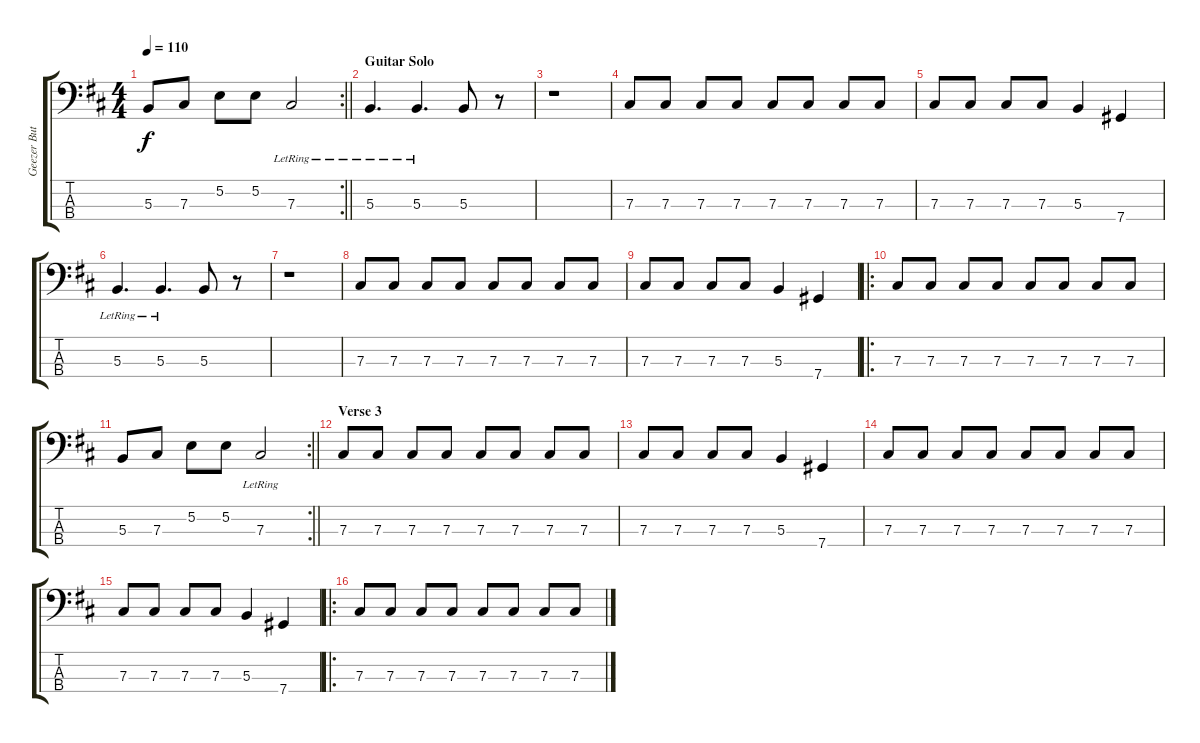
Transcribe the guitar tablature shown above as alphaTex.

\track ("Geezer Butler" "Geezer But") {instrument electricbasspick}
\staff {score tabs}
\tuning (E2 B1 Gb1 Db1) {hide}
\rc 2
\ts (4 4)
\tempo 110
\clef f4
\barLineRight lightlight
\ks d
5.3.8{dy f} 7.3.8 5.2.8 5.2.8 7.3{lr}.2 |
\section ("" "Guitar Solo")
5.3{lr}.4{d} 5.3{lr}.4{d} 5.3.8 r.8 |
r.1 |
7.3.8 7.3.8 7.3.8 7.3.8 7.3.8 7.3.8 7.3.8 7.3.8 |
7.3.8 7.3.8 7.3.8 7.3.8 5.3.4 7.4.4 |
5.3{lr}.4{d} 5.3{lr}.4{d} 5.3.8 r.8 |
r.1 |
7.3.8 7.3.8 7.3.8 7.3.8 7.3.8 7.3.8 7.3.8 7.3.8 |
7.3.8 7.3.8 7.3.8 7.3.8 5.3.4 7.4.4 |
\ro
7.3.8 7.3.8 7.3.8 7.3.8 7.3.8 7.3.8 7.3.8 7.3.8 |
\rc 2
\barLineRight lightlight
5.3.8 7.3.8 5.2.8 5.2.8 7.3{lr}.2 |
\section ("" "Verse 3")
7.3.8 7.3.8 7.3.8 7.3.8 7.3.8 7.3.8 7.3.8 7.3.8 |
7.3.8 7.3.8 7.3.8 7.3.8 5.3.4 7.4.4 |
7.3.8 7.3.8 7.3.8 7.3.8 7.3.8 7.3.8 7.3.8 7.3.8 |
7.3.8 7.3.8 7.3.8 7.3.8 5.3.4 7.4.4 |
\ro
7.3.8 7.3.8 7.3.8 7.3.8 7.3.8 7.3.8 7.3.8 7.3.8
